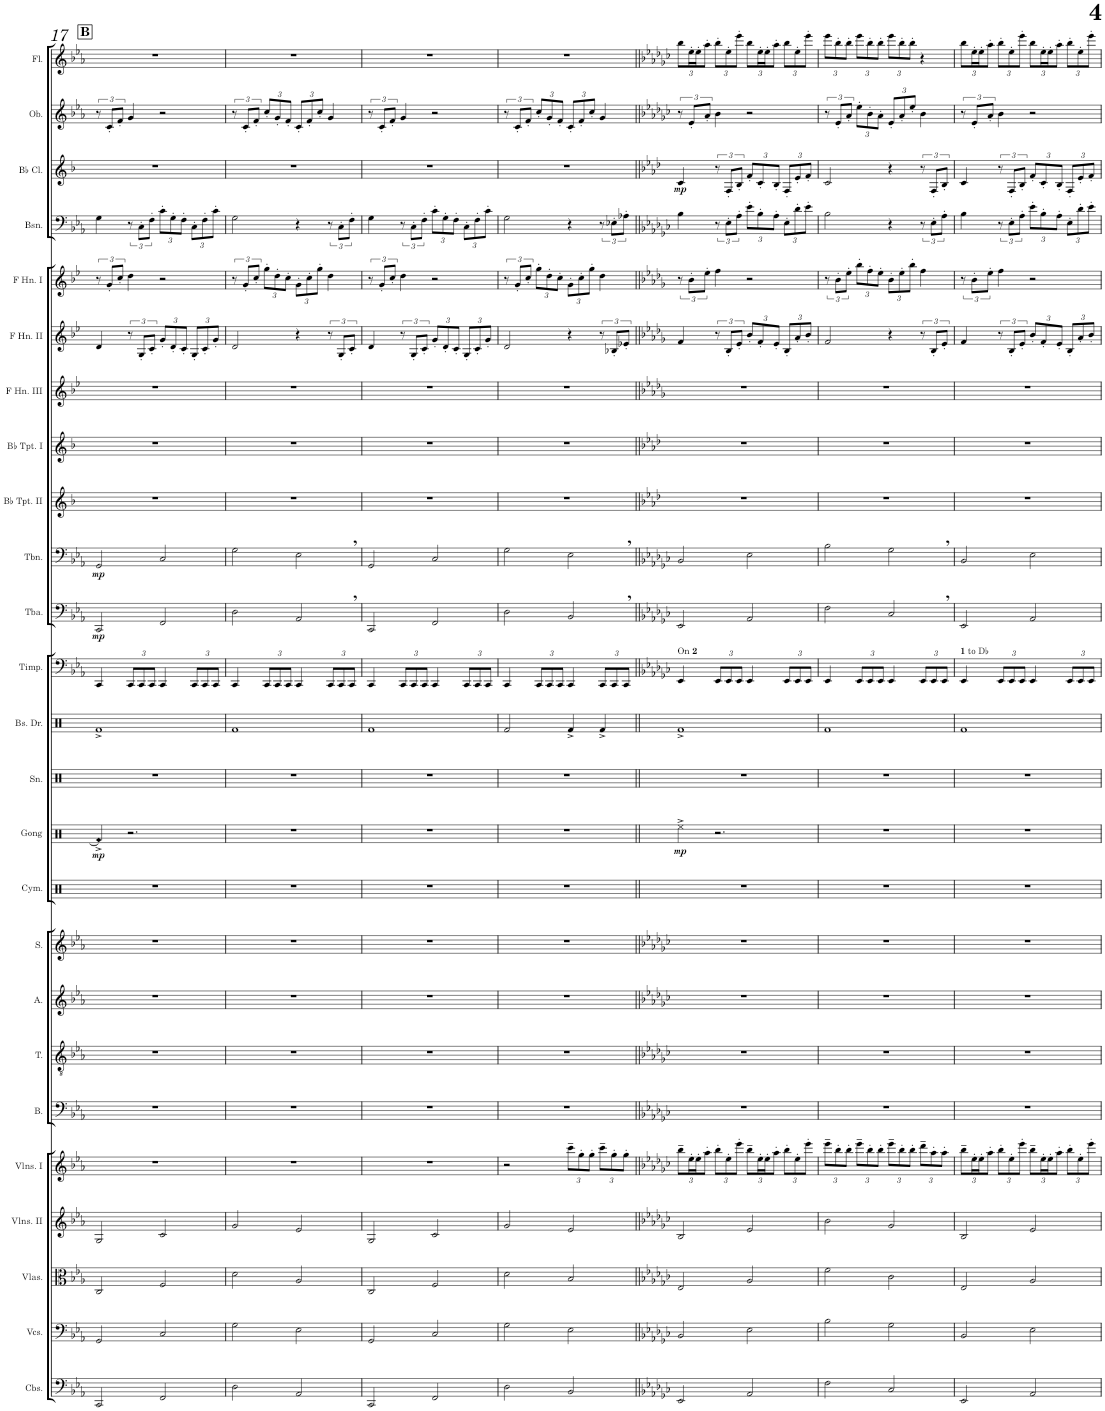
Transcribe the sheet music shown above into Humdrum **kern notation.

**kern	**kern	**kern	**kern	**kern	**kern	**kern	**kern	**kern	**kern	**kern	**dynam	**kern	**kern	**kern	**kern	**dynam	**kern	**dynam	**kern	**kern	**kern	**kern	**kern	**kern	**kern	**dynam	**kern	**kern
*part25	*part24	*part23	*part22	*part21	*part20	*part19	*part18	*part17	*part16	*part15	*part15	*part14	*part13	*part12	*part11	*part11	*part10	*part10	*part9	*part8	*part7	*part6	*part5	*part4	*part3	*part3	*part2	*part1
*staff25	*staff24	*staff23	*staff22	*staff21	*staff20	*staff19	*staff18	*staff17	*staff16	*staff15	*staff15	*staff14	*staff13	*staff12	*staff11	*staff11	*staff10	*staff10	*staff9	*staff8	*staff7	*staff6	*staff5	*staff4	*staff3	*staff3	*staff2	*staff1
*I"Contrabasses	*I"Violoncellos	*I"Violas	*I"Violins II	*I"Violins I	*I"Bass	*I"Tenor	*I"Alto	*I"Soprano	*I"Cymbals	*I"Gong	*	*I"Snare Drum	*I"Bass Drum	*I"Timpani	*I"Tuba	*	*I"Trombone	*	*I"Bb Trumpet II	*I"Bb Trumpet I	*I"F Horn III	*I"F Horn II	*I"F Horn I	*I"Bassoon	*I"Bb Clarinet	*	*I"Oboe	*I"Flute
*I'Cbs.	*I'Vcs.	*I'Vlas.	*I'Vlns. II	*I'Vlns. I	*I'B.	*I'T.	*I'A.	*I'S.	*I'Cym.	*I'Gong	*	*I'Sn.	*I'Bs. Dr.	*I'Timp.	*I'Tba.	*	*I'Tbn.	*	*I'Bb Tpt. II	*I'Bb Tpt. I	*I'F Hn. III	*I'F Hn. II	*I'F Hn. I	*I'Bsn.	*I'Bb Cl.	*	*I'Ob.	*I'Fl.
!!LO:PB:g=z
*clefF4	*clefF4	*clefC3	*clefG2	*clefG2	*clefF4	*clefGv2	*clefG2	*clefG2	*clefX	*clefX	*	*clefX	*clefX	*clefF4	*clefF4	*	*clefF4	*	*clefG2	*clefG2	*clefG2	*clefG2	*clefG2	*clefF4	*clefG2	*	*clefG2	*clefG2
*Trd7c12	*	*	*	*	*	*	*	*	*	*	*	*	*	*	*Trd7c12	*	*	*	*Trd1c2	*Trd1c2	*Trd4c7	*Trd4c7	*Trd4c7	*	*Trd1c2	*	*	*
*k[b-e-a-]	*k[b-e-a-]	*k[b-e-a-]	*k[b-e-a-]	*k[b-e-a-]	*k[b-e-a-]	*k[b-e-a-]	*k[b-e-a-]	*k[b-e-a-]	*k[]	*k[]	*	*k[]	*k[]	*k[b-e-a-]	*k[b-e-a-]	*	*k[b-e-a-]	*	*k[b-]	*k[b-]	*k[b-e-]	*k[b-e-]	*k[b-e-]	*k[b-e-a-]	*k[b-]	*	*k[b-e-a-]	*k[b-e-a-]
*M4/4	*M4/4	*M4/4	*M4/4	*M4/4	*M4/4	*M4/4	*M4/4	*M4/4	*M4/4	*M4/4	*	*M4/4	*M4/4	*M4/4	*M4/4	*	*M4/4	*	*M4/4	*M4/4	*M4/4	*M4/4	*M4/4	*M4/4	*M4/4	*	*M4/4	*M4/4
!!LO:REH:place=s1:a:B:cj:fs=14:t=B
=17	=17	=17	=17	=17	=17	=17	=17	=17	=17	=17	=17	=17	=17	=17	=17	=17	=17	=17	=17	=17	=17	=17	=17	=17	=17	=17	=17	=17
!	!	!	!	!	!	!	!	!	!	!LO:N:head=diamond	!LO:DY:b	!	!	!	!	!LO:DY:b	!	!LO:DY:b	!	!	!	!	!	!	!	!	!	!
2CC/	2GG/	2C/	2G/	1r	1r	1r	1r	1r	1r	4Rf^/]	mp	1r	1Rf^	4CC/	2CC/	mp	2GG/	mp	1r	1r	1r	4d/	12r	4G\	1r	.	12r	1r
.	.	.	.	.	.	.	.	.	.	.	.	.	.	.	.	.	.	.	.	.	.	.	12g'/L	.	.	.	12c'/L	.
.	.	.	.	.	.	.	.	.	.	.	.	.	.	.	.	.	.	.	.	.	.	.	12cc'/J	.	.	.	12f'/J	.
*	*	*	*	*	*	*	*	*	*	*	*	*	*	*Xbrackettup	*	*	*	*	*	*	*	*	*	*	*	*	*	*
.	.	.	.	.	.	.	.	.	.	2.r	.	.	.	12CC/L	.	.	.	.	.	.	.	12r	4dd\	12r	.	.	4g/	.
.	.	.	.	.	.	.	.	.	.	.	.	.	.	12CC/	.	.	.	.	.	.	.	12G'/L	.	12C'\L	.	.	.	.
.	.	.	.	.	.	.	.	.	.	.	.	.	.	12CC/J	.	.	.	.	.	.	.	12c'/J	.	12F'\J	.	.	.	.
*	*	*	*	*	*	*	*	*	*	*	*	*	*	*	*	*	*	*	*	*	*	*Xbrackettup	*	*Xbrackettup	*	*	*	*
2FF/	2C/	2F/	2c/	.	.	.	.	.	.	.	.	.	.	4CC/	2FF/	.	2C/	.	.	.	.	12g'/L	2r	12c'\L	.	.	2r	.
.	.	.	.	.	.	.	.	.	.	.	.	.	.	.	.	.	.	.	.	.	.	12d'/	.	12G'\	.	.	.	.
.	.	.	.	.	.	.	.	.	.	.	.	.	.	.	.	.	.	.	.	.	.	12c'/J	.	12F'\J	.	.	.	.
.	.	.	.	.	.	.	.	.	.	.	.	.	.	12CC/L	.	.	.	.	.	.	.	12G'/L	.	12C'\L	.	.	.	.
.	.	.	.	.	.	.	.	.	.	.	.	.	.	12CC/	.	.	.	.	.	.	.	12c'/	.	12F'\	.	.	.	.
.	.	.	.	.	.	.	.	.	.	.	.	.	.	12CC/J	.	.	.	.	.	.	.	12g'/J	.	12c'\J	.	.	.	.
=18	=18	=18	=18	=18	=18	=18	=18	=18	=18	=18	=18	=18	=18	=18	=18	=18	=18	=18	=18	=18	=18	=18	=18	=18	=18	=18	=18	=18
2D\	2G\	2d\	2g/	1r	1r	1r	1r	1r	1r	1r	.	1r	1Rf	4CC/	2D\	.	2G\	.	1r	1r	1r	2d/	12r	2G\	1r	.	12r	1r
.	.	.	.	.	.	.	.	.	.	.	.	.	.	.	.	.	.	.	.	.	.	.	12g'/L	.	.	.	12c'/L	.
.	.	.	.	.	.	.	.	.	.	.	.	.	.	.	.	.	.	.	.	.	.	.	12cc'/J	.	.	.	12f'/J	.
*	*	*	*	*	*	*	*	*	*	*	*	*	*	*	*	*	*	*	*	*	*	*	*Xbrackettup	*	*	*	*Xbrackettup	*
.	.	.	.	.	.	.	.	.	.	.	.	.	.	12CC/L	.	.	.	.	.	.	.	.	12gg'\L	.	.	.	12cc'/L	.
.	.	.	.	.	.	.	.	.	.	.	.	.	.	12CC/	.	.	.	.	.	.	.	.	12dd'\	.	.	.	12g'/	.
.	.	.	.	.	.	.	.	.	.	.	.	.	.	12CC/J	.	.	.	.	.	.	.	.	12cc'\J	.	.	.	12f'/J	.
2AA-/	2E-\	2A-/	2e-/	.	.	.	.	.	.	.	.	.	.	4CC/	2AA-,/	.	2E-,\	.	.	.	.	4r	12g'\L	4r	.	.	12c'/L	.
.	.	.	.	.	.	.	.	.	.	.	.	.	.	.	.	.	.	.	.	.	.	.	12cc'\	.	.	.	12f'/	.
.	.	.	.	.	.	.	.	.	.	.	.	.	.	.	.	.	.	.	.	.	.	.	12gg'\J	.	.	.	12cc'/J	.
*	*	*	*	*	*	*	*	*	*	*	*	*	*	*	*	*	*	*	*	*	*	*brackettup	*	*brackettup	*	*	*	*
.	.	.	.	.	.	.	.	.	.	.	.	.	.	12CC/L	.	.	.	.	.	.	.	12r	4dd\	12r	.	.	4g/	.
.	.	.	.	.	.	.	.	.	.	.	.	.	.	12CC/	.	.	.	.	.	.	.	12G'/L	.	12C'\L	.	.	.	.
.	.	.	.	.	.	.	.	.	.	.	.	.	.	12CC/J	.	.	.	.	.	.	.	12c'/J	.	12F'\J	.	.	.	.
=19	=19	=19	=19	=19	=19	=19	=19	=19	=19	=19	=19	=19	=19	=19	=19	=19	=19	=19	=19	=19	=19	=19	=19	=19	=19	=19	=19	=19
*	*	*	*	*	*	*	*	*	*	*	*	*	*	*	*	*	*	*	*	*	*	*	*brackettup	*	*	*	*brackettup	*
2CC/	2GG/	2C/	2G/	1r	1r	1r	1r	1r	1r	1r	.	1r	1Rf	4CC/	2CC/	.	2GG/	.	1r	1r	1r	4d/	12r	4G\	1r	.	12r	1r
.	.	.	.	.	.	.	.	.	.	.	.	.	.	.	.	.	.	.	.	.	.	.	12g'/L	.	.	.	12c'/L	.
.	.	.	.	.	.	.	.	.	.	.	.	.	.	.	.	.	.	.	.	.	.	.	12cc'/J	.	.	.	12f'/J	.
.	.	.	.	.	.	.	.	.	.	.	.	.	.	12CC/L	.	.	.	.	.	.	.	12r	4dd\	12r	.	.	4g/	.
.	.	.	.	.	.	.	.	.	.	.	.	.	.	12CC/	.	.	.	.	.	.	.	12G'/L	.	12C'\L	.	.	.	.
.	.	.	.	.	.	.	.	.	.	.	.	.	.	12CC/J	.	.	.	.	.	.	.	12c'/J	.	12F'\J	.	.	.	.
*	*	*	*	*	*	*	*	*	*	*	*	*	*	*	*	*	*	*	*	*	*	*Xbrackettup	*	*Xbrackettup	*	*	*	*
2FF/	2C/	2F/	2c/	.	.	.	.	.	.	.	.	.	.	4CC/	2FF/	.	2C/	.	.	.	.	12g'/L	2r	12c'\L	.	.	2r	.
.	.	.	.	.	.	.	.	.	.	.	.	.	.	.	.	.	.	.	.	.	.	12d'/	.	12G'\	.	.	.	.
.	.	.	.	.	.	.	.	.	.	.	.	.	.	.	.	.	.	.	.	.	.	12c'/J	.	12F'\J	.	.	.	.
.	.	.	.	.	.	.	.	.	.	.	.	.	.	12CC/L	.	.	.	.	.	.	.	12G'/L	.	12C'\L	.	.	.	.
.	.	.	.	.	.	.	.	.	.	.	.	.	.	12CC/	.	.	.	.	.	.	.	12c'/	.	12F'\	.	.	.	.
.	.	.	.	.	.	.	.	.	.	.	.	.	.	12CC/J	.	.	.	.	.	.	.	12g'/J	.	12c'\J	.	.	.	.
=20	=20	=20	=20	=20	=20	=20	=20	=20	=20	=20	=20	=20	=20	=20	=20	=20	=20	=20	=20	=20	=20	=20	=20	=20	=20	=20	=20	=20
2D\	2G\	2d\	2g/	2r	1r	1r	1r	1r	1r	1r	.	1r	2Rf/	4CC/	2D\	.	2G\	.	1r	1r	1r	2d/	12r	2G\	1r	.	12r	1r
.	.	.	.	.	.	.	.	.	.	.	.	.	.	.	.	.	.	.	.	.	.	.	12g'/L	.	.	.	12c'/L	.
.	.	.	.	.	.	.	.	.	.	.	.	.	.	.	.	.	.	.	.	.	.	.	12cc'/J	.	.	.	12f'/J	.
*	*	*	*	*	*	*	*	*	*	*	*	*	*	*	*	*	*	*	*	*	*	*	*Xbrackettup	*	*	*	*Xbrackettup	*
.	.	.	.	.	.	.	.	.	.	.	.	.	.	12CC/L	.	.	.	.	.	.	.	.	12gg'\L	.	.	.	12cc'/L	.
.	.	.	.	.	.	.	.	.	.	.	.	.	.	12CC/	.	.	.	.	.	.	.	.	12dd'\	.	.	.	12g'/	.
.	.	.	.	.	.	.	.	.	.	.	.	.	.	12CC/J	.	.	.	.	.	.	.	.	12cc'\J	.	.	.	12f'/J	.
*	*	*	*	*Xbrackettup	*	*	*	*	*	*	*	*	*	*	*	*	*	*	*	*	*	*	*	*	*	*	*	*
2BB-/	2E-\	2B-/	2e-/	12ccc~\L	.	.	.	.	.	.	.	.	4Rf^/	4CC/	2BB-,/	.	2E-,\	.	.	.	.	4r	12g'\L	4r	.	.	12c'/L	.
.	.	.	.	12gg'\	.	.	.	.	.	.	.	.	.	.	.	.	.	.	.	.	.	.	12cc'\	.	.	.	12f'/	.
.	.	.	.	12gg'\J	.	.	.	.	.	.	.	.	.	.	.	.	.	.	.	.	.	.	12gg'\J	.	.	.	12cc'/J	.
*	*	*	*	*	*	*	*	*	*	*	*	*	*	*	*	*	*	*	*	*	*	*brackettup	*	*brackettup	*	*	*	*
.	.	.	.	12ccc~\L	.	.	.	.	.	.	.	.	4Rf^/	12CC/L	.	.	.	.	.	.	.	12r	4dd\	12r	.	.	4g/	.
.	.	.	.	12gg'\	.	.	.	.	.	.	.	.	.	12CC/	.	.	.	.	.	.	.	12B-X'/L	.	12E-X'\L	.	.	.	.
.	.	.	.	12gg'\J	.	.	.	.	.	.	.	.	.	12CC/J	.	.	.	.	.	.	.	12e-X'/J	.	12A-X'\J	.	.	.	.
=21||	=21||	=21||	=21||	=21||	=21||	=21||	=21||	=21||	=21||	=21||	=21||	=21||	=21||	=21||	=21||	=21||	=21||	=21||	=21||	=21||	=21||	=21||	=21||	=21||	=21||	=21||	=21||	=21||
*k[b-e-a-d-g-c-]	*k[b-e-a-d-g-c-]	*k[b-e-a-d-g-c-]	*k[b-e-a-d-g-c-]	*k[b-e-a-d-g-c-]	*k[b-e-a-d-g-c-]	*k[b-e-a-d-g-c-]	*k[b-e-a-d-g-c-]	*k[b-e-a-d-g-c-]	*	*	*	*	*	*k[b-e-a-d-g-c-]	*k[b-e-a-d-g-c-]	*	*k[b-e-a-d-g-c-]	*	*k[b-e-a-d-]	*k[b-e-a-d-]	*k[b-e-a-d-g-]	*k[b-e-a-d-g-]	*k[b-e-a-d-g-]	*k[b-e-a-d-g-c-]	*k[b-e-a-d-]	*	*k[b-e-a-d-g-c-]	*k[b-e-a-d-g-c-]
*	*	*	*	*	*	*	*	*	*	*	*	*	*	*	*	*	*	*	*	*	*	*	*brackettup	*	*	*	*brackettup	*Xbrackettup
!	!	!	!	!	!	!	!	!	!	!	!	!	!	!LO:TX:a:t=On	!	!	!	!	!	!	!	!	!	!	!	!	!	!
!	!	!	!	!	!	!	!	!	!	!	!	!	!	!LO:TX:a:B:t=2	!	!	!	!	!	!	!	!	!	!	!	!	!	!
!	!	!	!	!	!	!	!	!	!	!	!LO:DY:b	!	!	!	!	!	!	!	!	!	!	!	!	!	!	!LO:DY:b	!	!
2EE-/	2BB-/	2E-/	2B-/	12bb-~\L	1r	1r	1r	1r	1r	4Ree^\	mp	1r	1Rf^	4EE-/	2EE-/	.	2BB-/	.	1r	1r	1r	4f/	12r	4B-\	4c/	mp	12r	12bb-\L
.	.	.	.	24ee-'\L	.	.	.	.	.	.	.	.	.	.	.	.	.	.	.	.	.	.	12b-'\L	.	.	.	12e-'/L	24ee-'\L
.	.	.	.	24ee-'\J	.	.	.	.	.	.	.	.	.	.	.	.	.	.	.	.	.	.	.	.	.	.	.	24ee-'\J
.	.	.	.	12aa-'\J	.	.	.	.	.	.	.	.	.	.	.	.	.	.	.	.	.	.	12ee-'\J	.	.	.	12a-'/J	12aa-'\J
.	.	.	.	12bb-'\L	.	.	.	.	.	2.r	.	.	.	12EE-/L	.	.	.	.	.	.	.	12r	4ff\	12r	12r	.	4b-\	12bb-'\L
.	.	.	.	12ee-'\	.	.	.	.	.	.	.	.	.	12EE-/	.	.	.	.	.	.	.	12B-'/L	.	12E-'\L	12F'/L	.	.	12ee-'\
.	.	.	.	12eee-'\J	.	.	.	.	.	.	.	.	.	12EE-/J	.	.	.	.	.	.	.	12e-'/J	.	12A-'\J	12B-'/J	.	.	12eee-'\J
*	*	*	*	*	*	*	*	*	*	*	*	*	*	*	*	*	*	*	*	*	*	*Xbrackettup	*	*Xbrackettup	*Xbrackettup	*	*	*
2AA-/	2E-\	2A-/	2e-/	12bb-~\L	.	.	.	.	.	.	.	.	.	4EE-/	2AA-/	.	2E-\	.	.	.	.	12b-'/L	2r	12e-'\L	12f'/L	.	2r	12bb-\L
.	.	.	.	24ee-'\L	.	.	.	.	.	.	.	.	.	.	.	.	.	.	.	.	.	12f'/	.	12B-'\	12c'/	.	.	24ee-'\L
.	.	.	.	24ee-'\J	.	.	.	.	.	.	.	.	.	.	.	.	.	.	.	.	.	.	.	.	.	.	.	24ee-'\J
.	.	.	.	12aa-'\J	.	.	.	.	.	.	.	.	.	.	.	.	.	.	.	.	.	12e-'/J	.	12A-'\J	12B-'/J	.	.	12aa-'\J
.	.	.	.	12bb-'\L	.	.	.	.	.	.	.	.	.	12EE-/L	.	.	.	.	.	.	.	12B-'/L	.	12E-'\L	12F'/L	.	.	12bb-\L
.	.	.	.	12ee-'\	.	.	.	.	.	.	.	.	.	12EE-/	.	.	.	.	.	.	.	12a-'/	.	12d-'\	12e-'/	.	.	12ee-'\
.	.	.	.	12eee-'\J	.	.	.	.	.	.	.	.	.	12EE-/J	.	.	.	.	.	.	.	12b-'/J	.	12e-'\J	12f'/J	.	.	12eee-'\J
=22	=22	=22	=22	=22	=22	=22	=22	=22	=22	=22	=22	=22	=22	=22	=22	=22	=22	=22	=22	=22	=22	=22	=22	=22	=22	=22	=22	=22
2F\	2B-\	2f\	2b-\	12eee-~\L	1r	1r	1r	1r	1r	1r	.	1r	1Rf	4EE-/	2F\	.	2B-\	.	1r	1r	1r	2f/	12r	2B-\	2c/	.	12r	12eee-\L
.	.	.	.	12bb-'\	.	.	.	.	.	.	.	.	.	.	.	.	.	.	.	.	.	.	12b-'\L	.	.	.	12e-'/L	12bb-'\
.	.	.	.	12bb-'\J	.	.	.	.	.	.	.	.	.	.	.	.	.	.	.	.	.	.	12ee-'\J	.	.	.	12a-'/J	12bb-'\J
*	*	*	*	*	*	*	*	*	*	*	*	*	*	*	*	*	*	*	*	*	*	*	*Xbrackettup	*	*	*	*Xbrackettup	*
.	.	.	.	12eee-~\L	.	.	.	.	.	.	.	.	.	12EE-/L	.	.	.	.	.	.	.	.	12bb-'\L	.	.	.	12ee-'\L	12eee-\L
.	.	.	.	12bb-'\	.	.	.	.	.	.	.	.	.	12EE-/	.	.	.	.	.	.	.	.	12ff'\	.	.	.	12b-'\	12bb-'\
.	.	.	.	12bb-'\J	.	.	.	.	.	.	.	.	.	12EE-/J	.	.	.	.	.	.	.	.	12ee-'\J	.	.	.	12a-'\J	12bb-'\J
2C-/	2G-\	2c-\	2g-/	12eee-~\L	.	.	.	.	.	.	.	.	.	4EE-/	2C-,/	.	2G-,\	.	.	.	.	4r	12b-'\L	4r	4r	.	12e-'/L	12eee-\L
.	.	.	.	12bb-'\	.	.	.	.	.	.	.	.	.	.	.	.	.	.	.	.	.	.	12ee-'\	.	.	.	12a-'/	12bb-'\
.	.	.	.	12bb-'\J	.	.	.	.	.	.	.	.	.	.	.	.	.	.	.	.	.	.	12bb-'\J	.	.	.	12ee-'/J	12bb-'\J
*	*	*	*	*	*	*	*	*	*	*	*	*	*	*	*	*	*	*	*	*	*	*brackettup	*	*brackettup	*brackettup	*	*	*
.	.	.	.	12ddd-~\L	.	.	.	.	.	.	.	.	.	12EE-/L	.	.	.	.	.	.	.	12r	4ff\	12r	12r	.	4b-\	4r
.	.	.	.	12aa-'\	.	.	.	.	.	.	.	.	.	12EE-/	.	.	.	.	.	.	.	12B-'/L	.	12E-'\L	12F'/L	.	.	.
.	.	.	.	12aa-'\J	.	.	.	.	.	.	.	.	.	12EE-/J	.	.	.	.	.	.	.	12e-'/J	.	12A-'\J	12B-'/J	.	.	.
=23	=23	=23	=23	=23	=23	=23	=23	=23	=23	=23	=23	=23	=23	=23	=23	=23	=23	=23	=23	=23	=23	=23	=23	=23	=23	=23	=23	=23
*	*	*	*	*	*	*	*	*	*	*	*	*	*	*	*	*	*	*	*	*	*	*	*brackettup	*	*	*	*brackettup	*
!	!	!	!	!	!	!	!	!	!	!	!	!	!	!LO:TX:a:B:t=1	!	!	!	!	!	!	!	!	!	!	!	!	!	!
!	!	!	!	!	!	!	!	!	!	!	!	!	!	!LO:TX:a:t=to D♭	!	!	!	!	!	!	!	!	!	!	!	!	!	!
2EE-/	2BB-/	2E-/	2B-/	12bb-~\L	1r	1r	1r	1r	1r	1r	.	1r	1Rf	4EE-/	2EE-/	.	2BB-/	.	1r	1r	1r	4f/	12r	4B-\	4c/	.	12r	12bb-\L
.	.	.	.	24ee-'\L	.	.	.	.	.	.	.	.	.	.	.	.	.	.	.	.	.	.	12b-'\L	.	.	.	12e-'/L	24ee-'\L
.	.	.	.	24ee-'\J	.	.	.	.	.	.	.	.	.	.	.	.	.	.	.	.	.	.	.	.	.	.	.	24ee-'\J
.	.	.	.	12aa-'\J	.	.	.	.	.	.	.	.	.	.	.	.	.	.	.	.	.	.	12ee-'\J	.	.	.	12a-'/J	12aa-'\J
.	.	.	.	12bb-'\L	.	.	.	.	.	.	.	.	.	12EE-/L	.	.	.	.	.	.	.	12r	4ff\	12r	12r	.	4b-\	12bb-'\L
.	.	.	.	12ee-'\	.	.	.	.	.	.	.	.	.	12EE-/	.	.	.	.	.	.	.	12B-'/L	.	12E-'\L	12F'/L	.	.	12ee-'\
.	.	.	.	12eee-'\J	.	.	.	.	.	.	.	.	.	12EE-/J	.	.	.	.	.	.	.	12e-'/J	.	12A-'\J	12B-'/J	.	.	12eee-'\J
*	*	*	*	*	*	*	*	*	*	*	*	*	*	*	*	*	*	*	*	*	*	*Xbrackettup	*	*Xbrackettup	*Xbrackettup	*	*	*
2AA-/	2E-\	2A-/	2e-/	12bb-~\L	.	.	.	.	.	.	.	.	.	4EE-/	2AA-/	.	2E-\	.	.	.	.	12b-'/L	2r	12e-'\L	12f'/L	.	2r	12bb-\L
.	.	.	.	24ee-'\L	.	.	.	.	.	.	.	.	.	.	.	.	.	.	.	.	.	12f'/	.	12B-'\	12c'/	.	.	24ee-'\L
.	.	.	.	24ee-'\J	.	.	.	.	.	.	.	.	.	.	.	.	.	.	.	.	.	.	.	.	.	.	.	24ee-'\J
.	.	.	.	12aa-'\J	.	.	.	.	.	.	.	.	.	.	.	.	.	.	.	.	.	12e-'/J	.	12A-'\J	12B-'/J	.	.	12aa-'\J
.	.	.	.	12bb-'\L	.	.	.	.	.	.	.	.	.	12EE-/L	.	.	.	.	.	.	.	12B-'/L	.	12E-'\L	12F'/L	.	.	12bb-'\L
.	.	.	.	12ee-'\	.	.	.	.	.	.	.	.	.	12EE-/	.	.	.	.	.	.	.	12a-'/	.	12d-'\	12e-'/	.	.	12ee-'\
.	.	.	.	12eee-'\J	.	.	.	.	.	.	.	.	.	12EE-/J	.	.	.	.	.	.	.	12b-'/J	.	12e-'\J	12f'/J	.	.	12eee-'\J
=	=	=	=	=	=	=	=	=	=	=	=	=	=	=	=	=	=	=	=	=	=	=	=	=	=	=	=	=
*-	*-	*-	*-	*-	*-	*-	*-	*-	*-	*-	*-	*-	*-	*-	*-	*-	*-	*-	*-	*-	*-	*-	*-	*-	*-	*-	*-	*-
